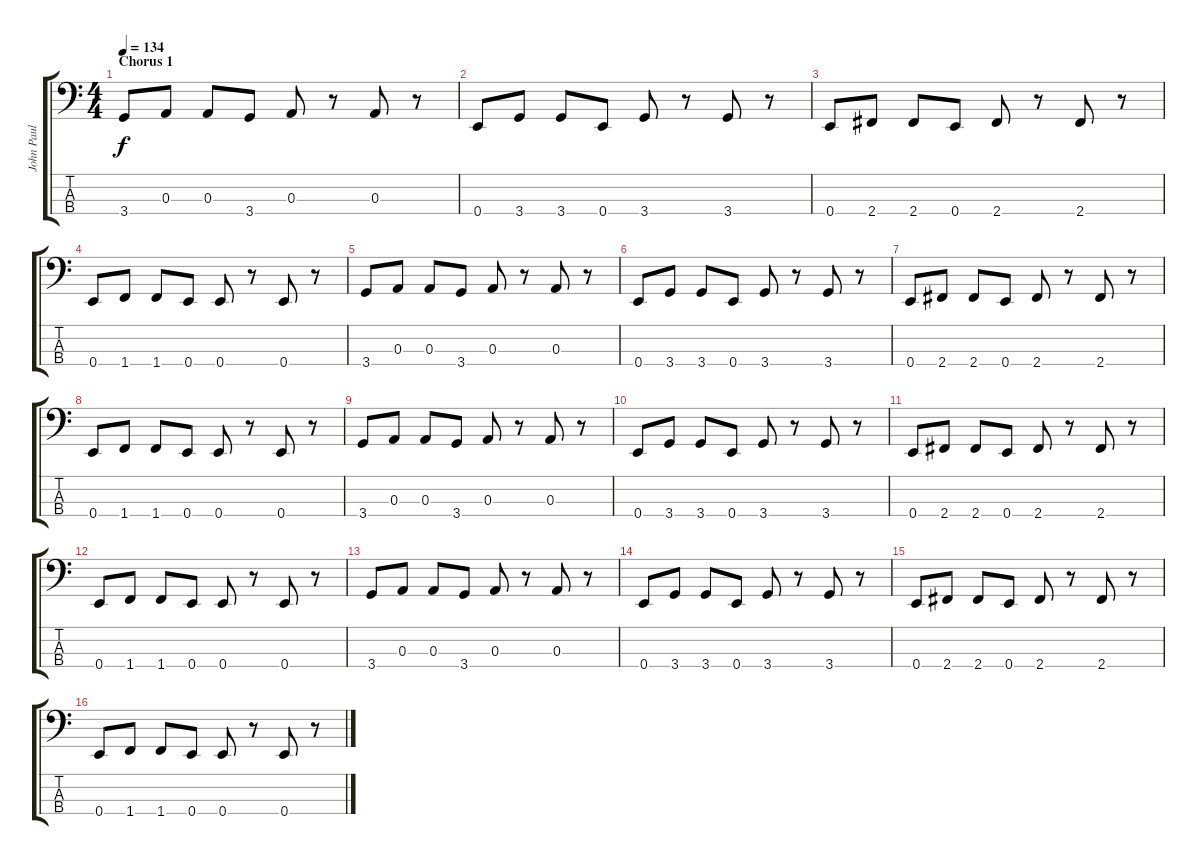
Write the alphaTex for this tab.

\track ("John Paul Jones" "John Paul ") {instrument electricbassfinger}
\staff {score tabs}
\tuning (G2 D2 A1 E1) {hide}
\ts (4 4)
\section ("" "Chorus 1")
\tempo 134
\clef f4
\ks aminor
3.4.8{dy f} 0.3.8 0.3.8 3.4.8 0.3.8 r.8 0.3.8 r.8 |
0.4.8 3.4.8 3.4.8 0.4.8 3.4.8 r.8 3.4.8 r.8 |
0.4.8 2.4.8 2.4.8 0.4.8 2.4.8 r.8 2.4.8 r.8 |
0.4.8 1.4.8 1.4.8 0.4.8 0.4.8 r.8 0.4.8 r.8 |
3.4.8 0.3.8 0.3.8 3.4.8 0.3.8 r.8 0.3.8 r.8 |
0.4.8 3.4.8 3.4.8 0.4.8 3.4.8 r.8 3.4.8 r.8 |
0.4.8 2.4.8 2.4.8 0.4.8 2.4.8 r.8 2.4.8 r.8 |
0.4.8 1.4.8 1.4.8 0.4.8 0.4.8 r.8 0.4.8 r.8 |
3.4.8 0.3.8 0.3.8 3.4.8 0.3.8 r.8 0.3.8 r.8 |
0.4.8 3.4.8 3.4.8 0.4.8 3.4.8 r.8 3.4.8 r.8 |
0.4.8 2.4.8 2.4.8 0.4.8 2.4.8 r.8 2.4.8 r.8 |
0.4.8 1.4.8 1.4.8 0.4.8 0.4.8 r.8 0.4.8 r.8 |
3.4.8 0.3.8 0.3.8 3.4.8 0.3.8 r.8 0.3.8 r.8 |
0.4.8 3.4.8 3.4.8 0.4.8 3.4.8 r.8 3.4.8 r.8 |
0.4.8 2.4.8 2.4.8 0.4.8 2.4.8 r.8 2.4.8 r.8 |
0.4.8 1.4.8 1.4.8 0.4.8 0.4.8 r.8 0.4.8 r.8
